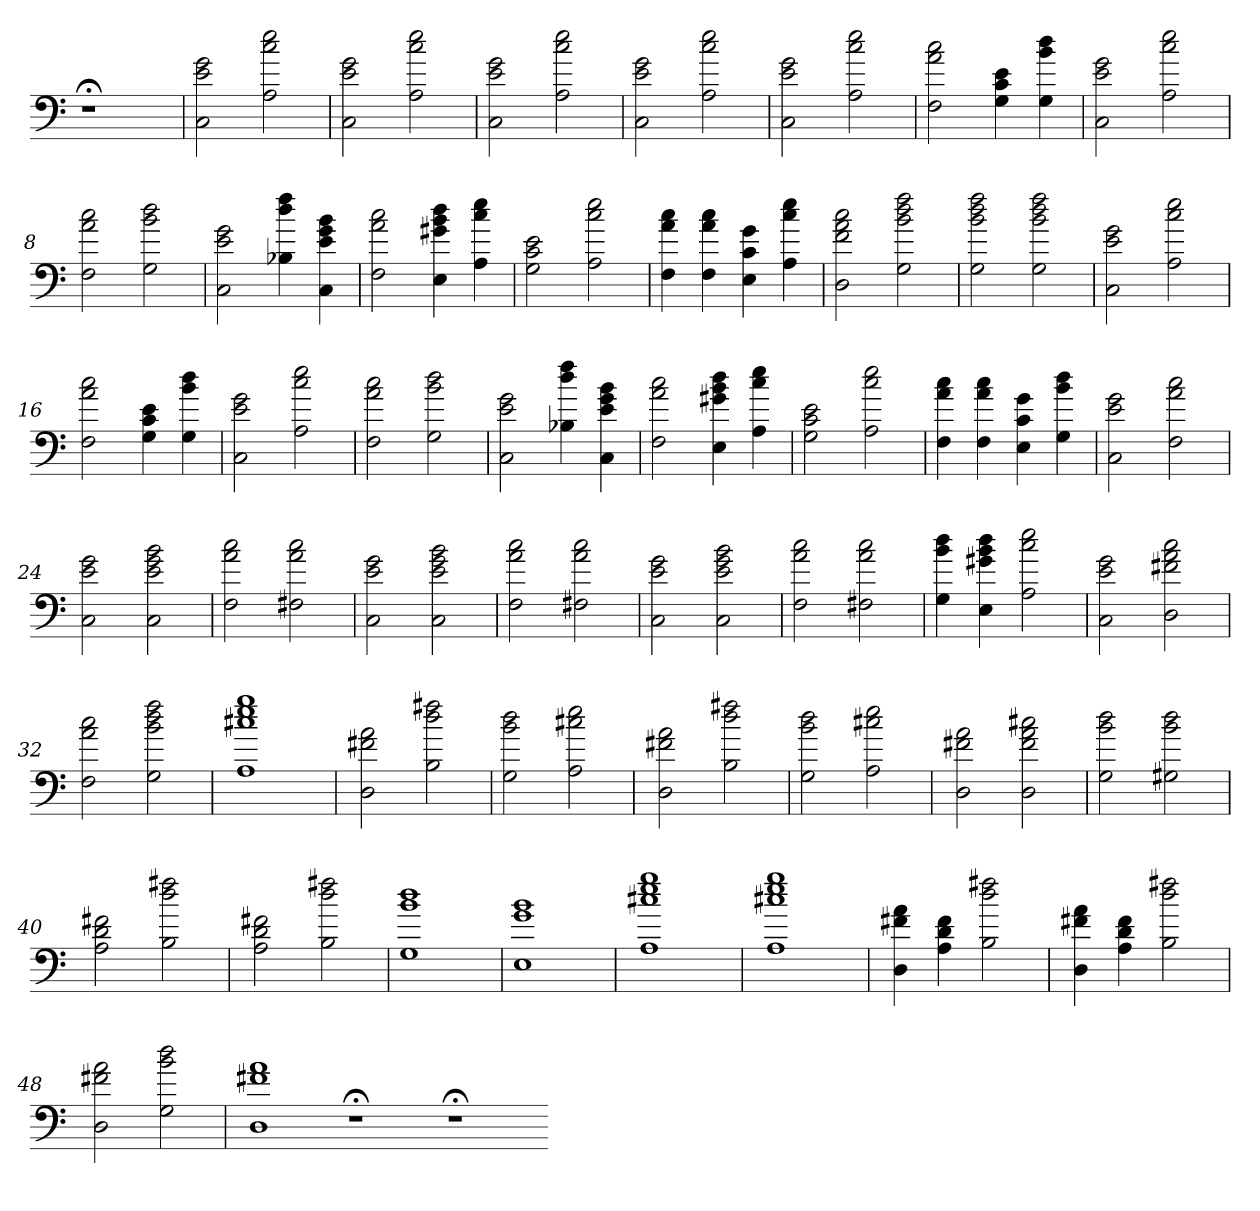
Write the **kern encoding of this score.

**kern
*part1
*staff1
=
1r;<
=1
2C 2e 2g
2A 2cc 2ee
=2
2C 2e 2g
2A 2cc 2ee
=3
2C 2e 2g
2A 2cc 2ee
=4
2C 2e 2g
2A 2cc 2ee
=5
2C 2e 2g
2A 2cc 2ee
=6
2F 2a 2cc
4G 4c 4e
4G 4b 4dd
=7
2C 2e 2g
2A 2cc 2ee
=8
2F 2a 2cc
2G 2b 2dd
=9
2C 2e 2g
4B-X 4dd 4ff
4C 4e 4g 4b
=10
2F 2a 2cc
4E 4g#X 4b 4dd
4A 4cc 4ee
=11
2G 2c 2e
2A 2cc 2ee
=12
4F 4a 4cc
4F 4a 4cc
4E 4c 4g
4A 4cc 4ee
=13
2D 2f 2a 2cc
2G 2b 2dd 2ff
=14
2G 2b 2dd 2ff
2G 2b 2dd 2ff
=15
2C 2e 2g
2A 2cc 2ee
=16
2F 2a 2cc
4G 4c 4e
4G 4b 4dd
=17
2C 2e 2g
2A 2cc 2ee
=18
2F 2a 2cc
2G 2b 2dd
=19
2C 2e 2g
4B-X 4dd 4ff
4C 4e 4g 4b
=20
2F 2a 2cc
4E 4g#X 4b 4dd
4A 4cc 4ee
=21
2G 2c 2e
2A 2cc 2ee
=22
4F 4a 4cc
4F 4a 4cc
4E 4c 4g
4G 4b 4dd
=23
2C 2e 2g
2F 2a 2cc
=24
2C 2e 2g
2C 2e 2g 2b
=25
2F 2a 2cc
2F#X 2a 2cc
=26
2C 2e 2g
2C 2e 2g 2b
=27
2F 2a 2cc
2F#X 2a 2cc
=28
2C 2e 2g
2C 2e 2g 2b
=29
2F 2a 2cc
2F#X 2a 2cc
=30
4G 4b 4dd
4E 4g#X 4b 4dd
2A 2cc 2ee
=31
2C 2e 2g
2D 2f#X 2a 2cc
=32
2F 2a 2cc
2G 2b 2dd 2ff
=33
1A 1cc#X 1ee 1gg
=34
2D 2f#X 2a
2B 2dd 2ff#X
=35
2G 2b 2dd
2A 2cc#X 2ee
=36
2D 2f#X 2a
2B 2dd 2ff#X
=37
2G 2b 2dd
2A 2cc#X 2ee
=38
2D 2f#X 2a
2D 2f# 2a 2cc#X
=39
2G 2b 2dd
2G#X 2b 2dd
=40
2A 2d 2f#X
2B 2dd 2ff#X
=41
2A 2d 2f#X
2B 2dd 2ff#X
=42
1G 1b 1dd
=43
1E 1g 1b
=44
1A 1cc#X 1ee 1gg
=45
1A 1cc#X 1ee 1gg
=46
4D 4f#X 4a
4A 4d 4f#
2B 2dd 2ff#X
=47
4D 4f#X 4a
4A 4d 4f#
2B 2dd 2ff#X
=48
2D 2f#X 2a
2G 2b 2dd
=49
1D 1f#X 1a
1r;<
1r;<
=-
*-
